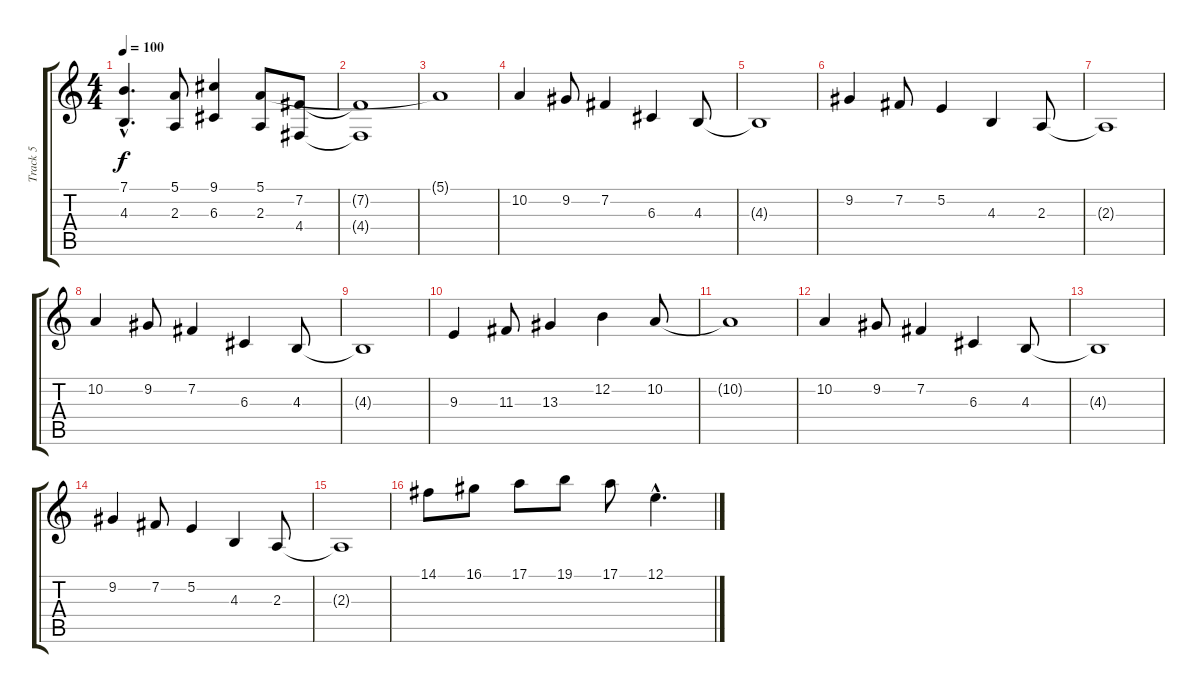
\track ("Track 5" "Track 5") {instrument flute}
\staff {score tabs}
\tuning (E4 B3 G3 D3 A2 E2) {hide}
\ts (4 4)
\tempo 100
\clef g2
\ks c
(7.1{hac} 4.3{hac}).4{d dy f} (5.1 2.3).8 (9.1 6.3).4 (5.1 2.3).8 (7.2 4.4).8 |
(7.2{t} 4.4{t}).1 |
5.1{t}.1 |
10.2.4 9.2.8 7.2.4 6.3.4 4.3.8 |
4.3{t}.1 |
9.2.4 7.2.8 5.2.4 4.3.4 2.3.8 |
2.3{t}.1 |
10.2.4 9.2.8 7.2.4 6.3.4 4.3.8 |
4.3{t}.1 |
9.3.4 11.3.8 13.3.4 12.2.4 10.2.8 |
10.2{t}.1 |
10.2.4 9.2.8 7.2.4 6.3.4 4.3.8 |
4.3{t}.1 |
9.2.4 7.2.8 5.2.4 4.3.4 2.3.8 |
2.3{t}.1 |
14.1.8 16.1.8 17.1.8 19.1.8 17.1.8 12.1{hac}.4{d}
